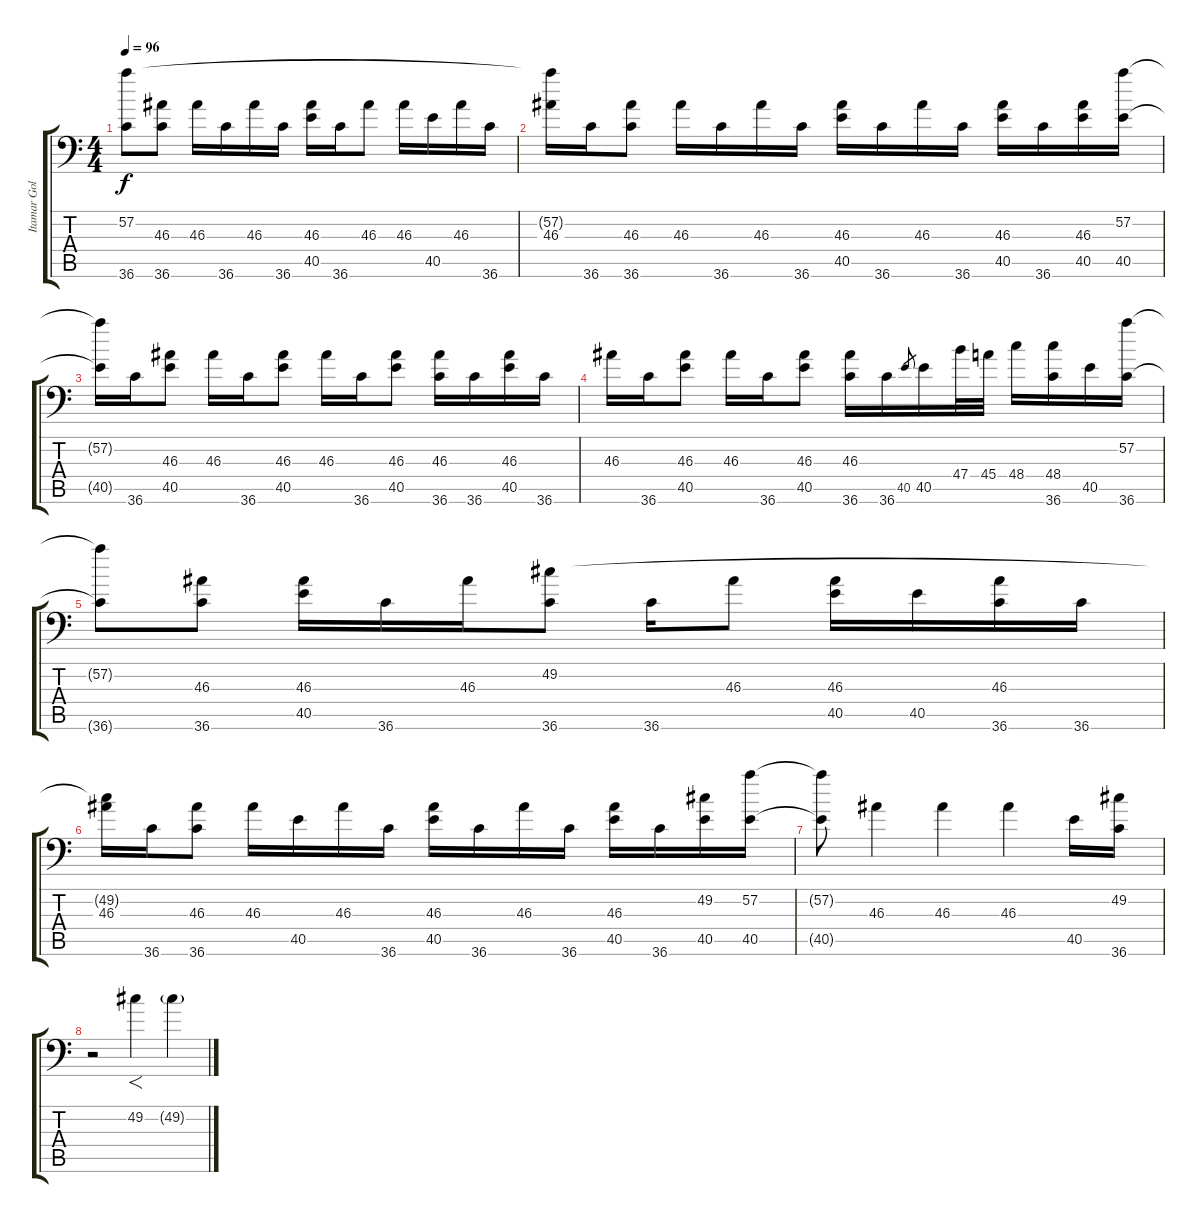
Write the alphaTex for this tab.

\track ("Itamar Goldwasser" "Itamar Gol") {instrument acousticgrandpiano}
\staff {score tabs}
\tuning (C-1 C-1 C-1 C-1 C-1 C-1) {hide}
\ts (4 4)
\tempo 96
\clef f4
\ks c
(57.2{t} 36.6{t}).8{dy f} (46.3 36.6).8 46.3.16 36.6.16 46.3.16 36.6.16 (46.3 40.5).16 36.6.16 46.3.8 46.3.16 40.5.16 46.3.16 36.6.16 |
(57.2{t} 46.3).16 36.6.16 (46.3 36.6).8 46.3.16 36.6.16 46.3.16 36.6.16 (46.3 40.5).16 36.6.16 46.3.16 36.6.16 (46.3 40.5).16 36.6.16 (46.3 40.5).16 (57.2 40.5).16 |
(57.2{t} 40.5{t}).16 36.6.16 (46.3 40.5).8 46.3.16 36.6.16 (46.3 40.5).8 46.3.16 36.6.16 (46.3 40.5).8 (46.3 36.6).16 36.6.16 (46.3 40.5).16 36.6.16 |
46.3.16 36.6.16 (46.3 40.5).8 46.3.16 36.6.16 (46.3 40.5).8 (46.3 36.6).16 36.6.16 40.5.8{gr} 40.5.16 47.4.32 45.4.32 48.4.16 (48.4 36.6).16 40.5.16 (57.2 36.6).16 |
(57.2{t} 36.6{t}).8 (46.3 36.6).8 (46.3 40.5).16 36.6.16 46.3.16 (49.2 36.6).8 36.6.16 46.3.8 (46.3 40.5).16 40.5.16 (46.3 36.6).16 36.6.16 |
(49.2{t} 46.3).16 36.6.16 (46.3 36.6).8 46.3.16 40.5.16 46.3.16 36.6.16 (46.3 40.5).16 36.6.16 46.3.16 36.6.16 (46.3 40.5).16 36.6.16 (49.2 40.5).16 (57.2 40.5).16 |
(57.2{t} 40.5{t}).8 46.3.4 46.3.4 46.3.4 40.5.16 (49.2 36.6).16 |
r.2 49.2.4{f} 49.2{g}.4
